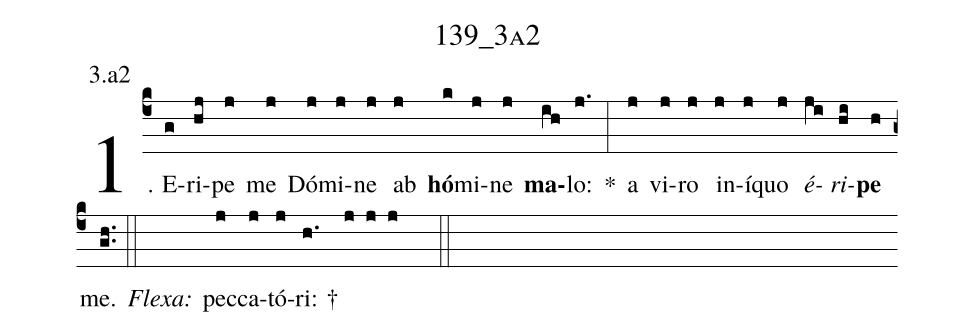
name: 139_3a2;
annotation: 3.a2;
%%
(c4)1. E(g)ri(hj)pe(j) me(j) Dó(j)mi(j)ne(j) ab(j) <b>hó</b>(k)mi(j)ne(j) <b>ma</b>(ih)lo:(j.) *(:) a(j) vi(j)ro(j) in(j)í(j)quo(j) <i>é</i>(ji)<i>ri</i>(hi)<b>pe</b>(h) me.(gh..) (::)
<i>Flexa:</i>(////)  pec(j)ca(j)tó(j)ri: †(h.//// j j j  ::)

%E(j) u(j) o(ji) u(hi) a(h) e.(gh..) (::)
